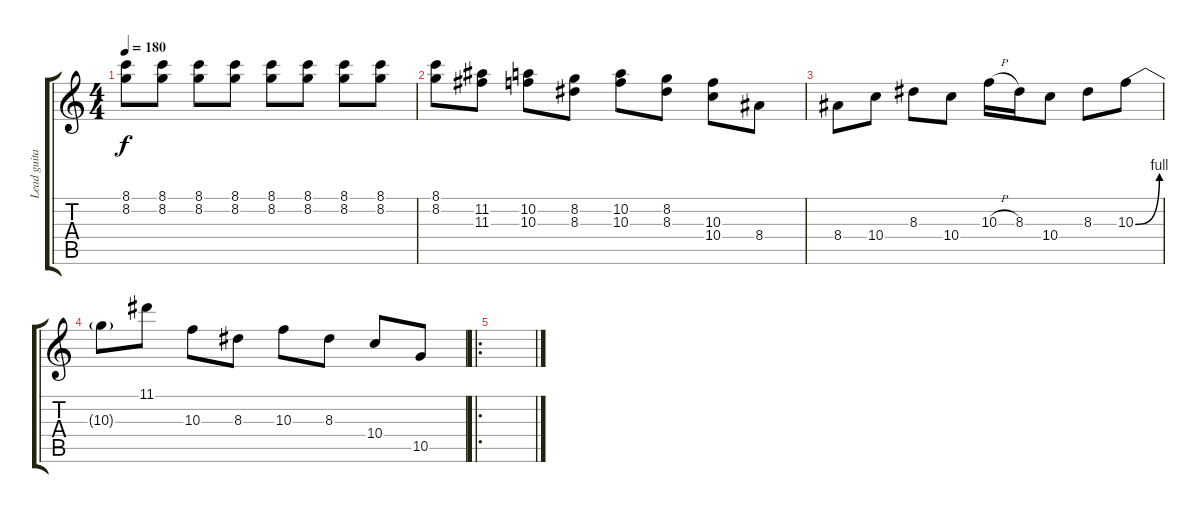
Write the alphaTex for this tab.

\track ("Lead guitar" "Lead guita") {instrument distortionguitar}
\staff {score tabs}
\tuning (E4 B3 G3 D3 A2 E2) {hide}
\ts (4 4)
\tempo 180
\clef g2
\ks c
(8.1 8.2).8{dy f instrument distortionguitar} (8.1 8.2).8 (8.1 8.2).8 (8.1 8.2).8 (8.1 8.2).8 (8.1 8.2).8 (8.1 8.2).8 (8.1 8.2).8 |
(8.1 8.2).8 (11.2 11.3).8 (10.2 10.3).8 (8.2 8.3).8 (10.2 10.3).8 (8.2 8.3).8 (10.3 10.4).8 8.4.8 |
8.4.8 10.4.8 8.3.8 10.4.8 10.3{h}.16 8.3.16 10.4.8 8.3.8 10.3{be (bend 0 0 60 4)}.8 |
10.3{t}.8 11.1.8 10.3.8 8.3.8 10.3.8 8.3.8 10.4.8 10.5.8 |
\ro
